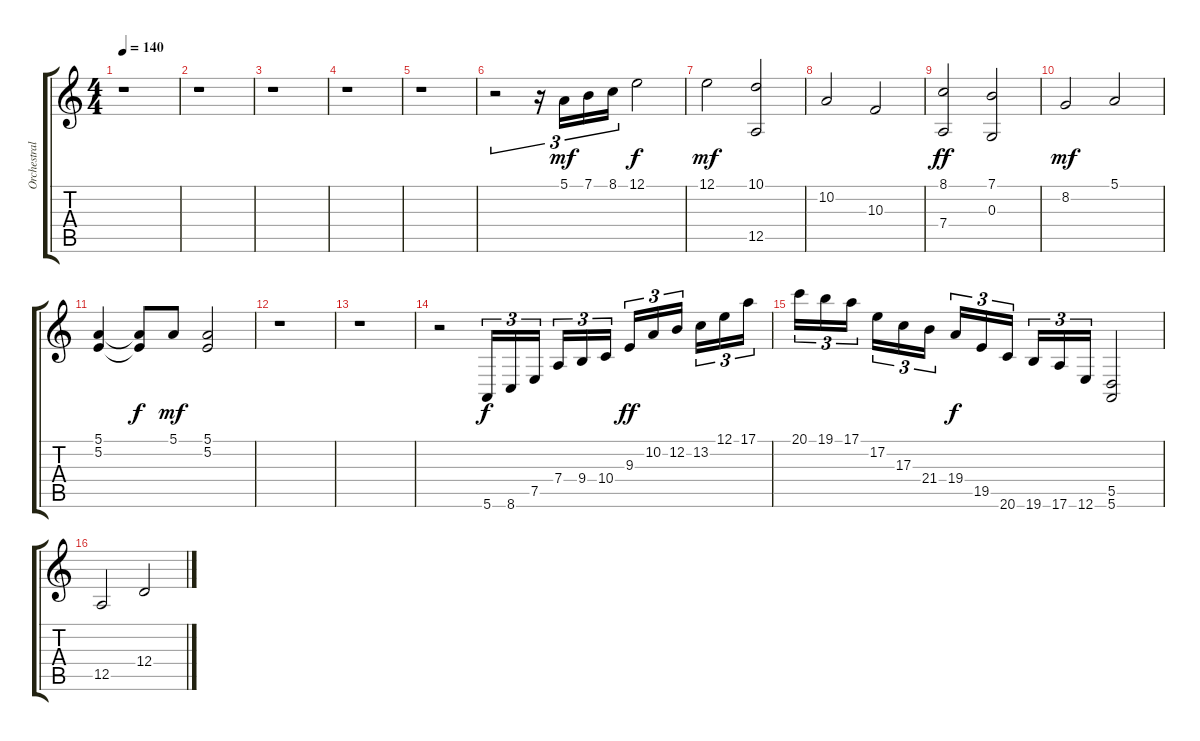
\track ("Orchestral Harp" "Orchestral") {instrument orchestralharp}
\staff {score tabs}
\tuning (E4 B3 G3 D3 A2 E2) {hide}
\ts (4 4)
\tempo 140
\clef g2
\ks c
r.1{dy f} |
r.1 |
r.1 |
r.1 |
r.1 |
r.2{tu (3 2)} r.16{tu (3 2)} 5.1.16{tu (3 2) dy mf} 7.1.16{tu (3 2)} 8.1.16{tu (3 2)} 12.1.2{dy f} |
12.1.2{dy mf} (10.1 12.5).2 |
10.2.2 10.3.2 |
(8.1 7.4).2{dy ff} (7.1 0.3).2 |
8.2.2{dy mf} 5.1.2 |
(5.1 5.2).4 (5.1{t} 5.2{t}).8{dy f} 5.1.8{dy mf} (5.1 5.2).2 |
r.1 |
r.1 |
r.2 5.6.16{tu (3 2) dy f} 8.6.16{tu (3 2)} 7.5.16{tu (3 2)} 7.4.16{tu (3 2)} 9.4.16{tu (3 2)} 10.4.16{tu (3 2)} 9.3.16{tu (3 2) dy ff} 10.2.16{tu (3 2)} 12.2.16{tu (3 2)} 13.2.16{tu (3 2)} 12.1.16{tu (3 2)} 17.1.16{tu (3 2)} |
20.1.16{tu (3 2)} 19.1.16{tu (3 2)} 17.1.16{tu (3 2)} 17.2.16{tu (3 2)} 17.3.16{tu (3 2)} 21.4.16{tu (3 2)} 19.4.16{tu (3 2) dy f} 19.5.16{tu (3 2)} 20.6.16{tu (3 2)} 19.6.16{tu (3 2)} 17.6.16{tu (3 2)} 12.6.16{tu (3 2)} (5.5 5.6).2 |
12.5.2 12.4.2
